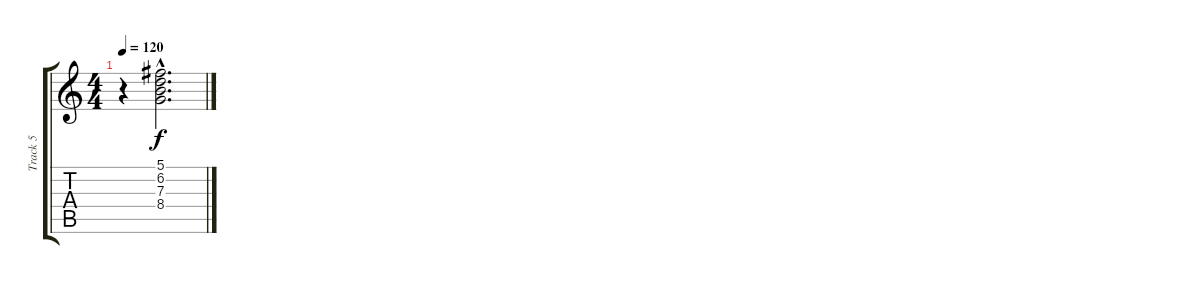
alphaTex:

\track ("Track 5" "Track 5") {instrument distortionguitar}
\staff {score tabs}
\tuning (Db4 Ab3 E3 B2 Gb2 B1) {hide}
\ts (4 4)
\tempo 120
\clef g2
\ks c
r.4{dy f} (5.1{hac} 6.2{hac} 7.3{hac} 8.4{hac}).2{d}
